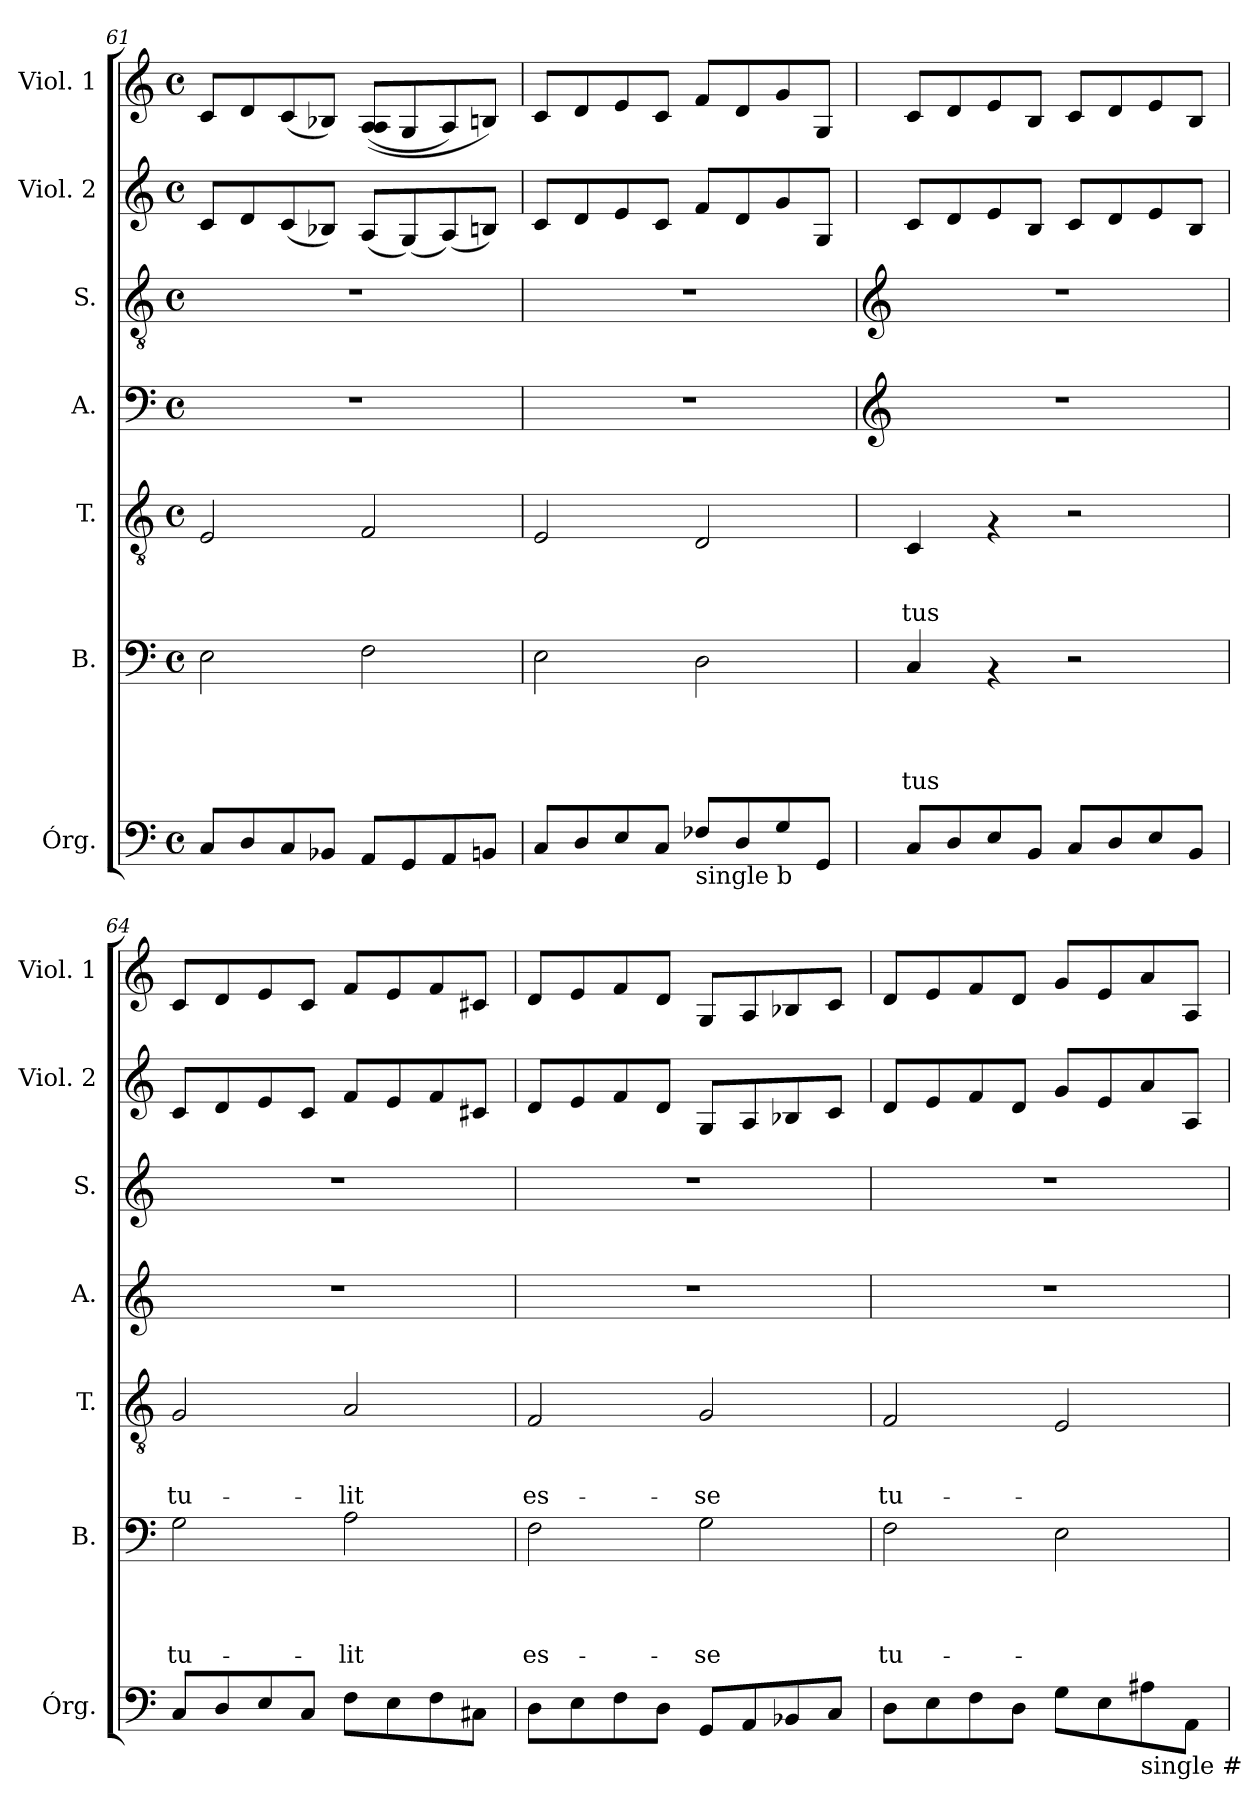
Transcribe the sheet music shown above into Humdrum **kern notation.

**kern	**kern	**text	**text	**text	**text	**kern	**text	**text	**text	**kern	**kern	**kern	**kern
*part7	*part6	*part6	*part6	*part6	*part6	*part5	*part5	*part5	*part5	*part4	*part3	*part2	*part1
*staff7	*staff6	*staff6	*staff6	*staff6	*staff6	*staff5	*staff5	*staff5	*staff5	*staff4	*staff3	*staff2	*staff1
*I"Órg.	*I"B.	*	*	*	*	*I"T.	*	*	*	*I"A.	*I"S.	*I"Viol. 2	*I"Viol. 1
*I'Órg.	*I'B.	*	*	*	*	*I'T.	*	*	*	*I'A.	*I'S.	*I'Viol. 2	*I'Viol. 1
*clefF4	*clefF4	*	*	*	*	*clefGv2	*	*	*	*clefF4	*clefGv2	*clefG2	*clefG2
*k[]	*k[]	*	*	*	*	*k[]	*	*	*	*k[]	*k[]	*k[]	*k[]
*C:	*C:	*	*	*	*	*C:	*	*	*	*C:	*C:	*C:	*C:
*M4/4	*M4/4	*	*	*	*	*M4/4	*	*	*	*M4/4	*M4/4	*M4/4	*M4/4
*met(c)	*met(c)	*	*	*	*	*met(c)	*	*	*	*met(c)	*met(c)	*met(c)	*met(c)
=61	=61	=61	=61	=61	=61	=61	=61	=61	=61	=61	=61	=61	=61
8C</L	2E\	.	.	.	.	2E/	.	.	.	1r	1r	8c/L	8c/L
8D/	.	.	.	.	.	.	.	.	.	.	.	8d/	8d/
8C/	.	.	.	.	.	.	.	.	.	.	.	(>8c/	(>8c/
8BB-X/J	.	.	.	.	.	.	.	.	.	.	.	8B-X/J)	8B-X/J)
8AA/L	2F\	.	.	.	.	2F/	.	.	.	.	.	(>8A/L	(>(>8A/ 8A/L
8GG/	.	.	.	.	.	.	.	.	.	.	.	(>8G/)	8G/
8AA/	.	.	.	.	.	.	.	.	.	.	.	(>8A/)	8A/)
8BBn/J	.	.	.	.	.	.	.	.	.	.	.	8Bn/J)	8Bn/J)
=62	=62	=62	=62	=62	=62	=62	=62	=62	=62	=62	=62	=62	=62
8C/L	2E\	.	.	.	.	2E/	.	.	.	1r	1r	8c/L	8c/L
8D/	.	.	.	.	.	.	.	.	.	.	.	8d/	8d/
8E/	.	.	.	.	.	.	.	.	.	.	.	8e/	8e/
8C/J	.	.	.	.	.	.	.	.	.	.	.	8c/J	8c/J
!LO:TX:b:t=single b	!	!	!	!	!	!	!	!	!	!	!	!	!
8F-/L	2D\	.	.	.	.	2D/	.	.	.	.	.	8f/L	8f/L
8D</	.	.	.	.	.	.	.	.	.	.	.	8d/	8d/
8G/	.	.	.	.	.	.	.	.	.	.	.	8g/	8g/
8GG/J	.	.	.	.	.	.	.	.	.	.	.	8G/J	8G/J
!!LO:PB:g=z
=63	=63	=63	=63	=63	=63	=63	=63	=63	=63	=63	=63	=63	=63
*	*	*	*	*	*	*	*	*	*	*clefG2	*clefG2	*	*
!	!	!	!	!	!LO:LY:b	!	!	!	!LO:LY:b	!	!	!	!
8C/L	4C/	.	.	.	-tus	4C/	.	.	-tus	1r	1r	8c/L	8c>/L
8D/	.	.	.	.	.	.	.	.	.	.	.	8d/	8d/
8E/	4rAA	.	.	.	.	4rF	.	.	.	.	.	8e/	8e/
8BB/J	.	.	.	.	.	.	.	.	.	.	.	8B/J	8B/J
8C/L	2r	.	.	.	.	2r	.	.	.	.	.	8c/L	8c/L
8D/	.	.	.	.	.	.	.	.	.	.	.	8d/	8d/
8E/	.	.	.	.	.	.	.	.	.	.	.	8e/	8e/
8BB/J	.	.	.	.	.	.	.	.	.	.	.	8B/J	8B/J
=64	=64	=64	=64	=64	=64	=64	=64	=64	=64	=64	=64	=64	=64
!	!	!	!	!	!LO:LY:b	!	!	!	!LO:LY:b	!	!	!	!
8C/L	2G\	.	.	.	tu-	2G/	.	.	tu-	1r	1r	8c/L	8c/L
8D/	.	.	.	.	.	.	.	.	.	.	.	8d/	8d/
8E/	.	.	.	.	.	.	.	.	.	.	.	8e/	8e/
8C/J	.	.	.	.	.	.	.	.	.	.	.	8c/J	8c/J
!	!	!	!	!	!LO:LY:b	!	!	!	!LO:LY:b	!	!	!	!
8F\L	2A\	.	.	.	-lit	2A/	.	.	-lit	.	.	8f/L	8f/L
8E\	.	.	.	.	.	.	.	.	.	.	.	8e/	8e/
8F\	.	.	.	.	.	.	.	.	.	.	.	8f/	8f/
8C#X\J	.	.	.	.	.	.	.	.	.	.	.	8c#X/J	8c#X/J
=65	=65	=65	=65	=65	=65	=65	=65	=65	=65	=65	=65	=65	=65
!	!	!	!	!	!LO:LY:b	!	!	!	!LO:LY:b	!	!	!	!
8D<\L	2F\	.	.	.	es-	2F/	.	.	es-	1r	1r	8d/L	8d/L
8E\	.	.	.	.	.	.	.	.	.	.	.	8e/	8e/
8F\	.	.	.	.	.	.	.	.	.	.	.	8f/	8f/
8D\J	.	.	.	.	.	.	.	.	.	.	.	8d/J	8d/J
!	!	!	!	!	!LO:LY:b	!	!	!	!LO:LY:b	!	!	!	!
8GG</L	2G\	.	.	.	-se	2G/	.	.	-se	.	.	8G/L	8G/L
8AA/	.	.	.	.	.	.	.	.	.	.	.	8A/	8A/
8BB-X/	.	.	.	.	.	.	.	.	.	.	.	8B-X/	8B-X/
8C/J	.	.	.	.	.	.	.	.	.	.	.	8c/J	8c/J
=66	=66	=66	=66	=66	=66	=66	=66	=66	=66	=66	=66	=66	=66
!	!	!	!	!	!LO:LY:b	!	!	!	!LO:LY:b	!	!	!	!
8D\L	2F\	.	.	.	tu-	2F/	.	.	tu-	1r	1r	8d/L	8d/L
8E\	.	.	.	.	.	.	.	.	.	.	.	8e/	8e/
8F\	.	.	.	.	.	.	.	.	.	.	.	8f/	8f/
8D\J	.	.	.	.	.	.	.	.	.	.	.	8d/J	8d/J
8G<\L	2E\	.	.	.	.	2E/	.	.	.	.	.	8g/L	8g/L
8E\	.	.	.	.	.	.	.	.	.	.	.	8e/	8e/
!LO:TX:b:t=single #	!	!	!	!	!	!	!	!	!	!	!	!	!
8A#\	.	.	.	.	.	.	.	.	.	.	.	8a/	8a/
8AA\J	.	.	.	.	.	.	.	.	.	.	.	8A/J	8A/J
=	=	=	=	=	=	=	=	=	=	=	=	=	=
*-	*-	*-	*-	*-	*-	*-	*-	*-	*-	*-	*-	*-	*-
